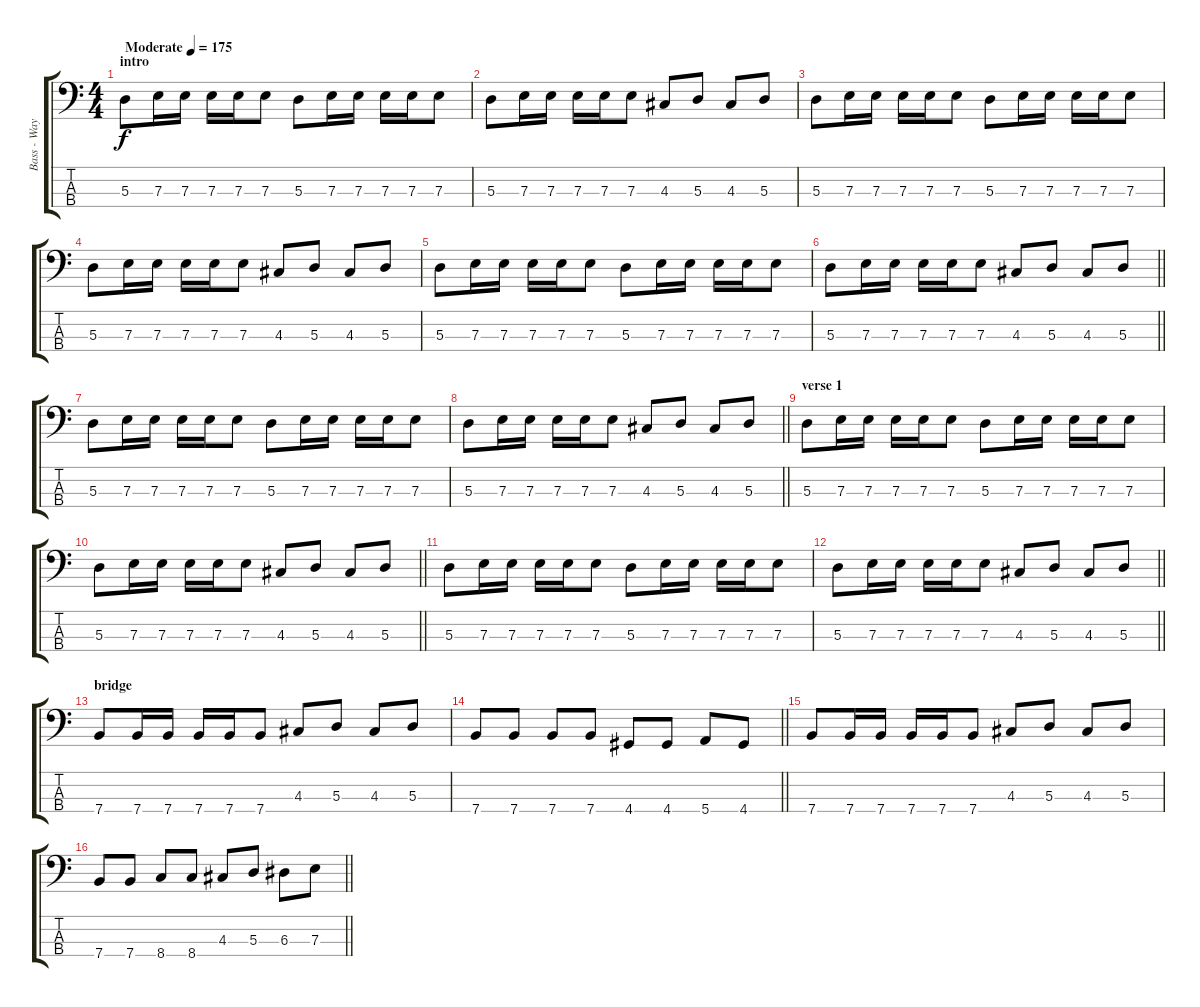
\track ("Bass - Wayne Tyas" "Bass - Way") {instrument electricbasspick}
\staff {score tabs}
\tuning (G2 D2 A1 E1) {hide}
\ts (4 4)
\section ("" "intro")
\tempo (175 "Moderate")
\clef f4
\ks c
5.3.8{dy f instrument electricbasspick} 7.3.16 7.3.16 7.3.16 7.3.16 7.3.8 5.3.8 7.3.16 7.3.16 7.3.16 7.3.16 7.3.8 |
5.3.8 7.3.16 7.3.16 7.3.16 7.3.16 7.3.8 4.3.8 5.3.8 4.3.8 5.3.8 |
5.3.8 7.3.16 7.3.16 7.3.16 7.3.16 7.3.8 5.3.8 7.3.16 7.3.16 7.3.16 7.3.16 7.3.8 |
5.3.8 7.3.16 7.3.16 7.3.16 7.3.16 7.3.8 4.3.8 5.3.8 4.3.8 5.3.8 |
5.3.8 7.3.16 7.3.16 7.3.16 7.3.16 7.3.8 5.3.8 7.3.16 7.3.16 7.3.16 7.3.16 7.3.8 |
\barLineRight lightlight
5.3.8 7.3.16 7.3.16 7.3.16 7.3.16 7.3.8 4.3.8 5.3.8 4.3.8 5.3.8 |
5.3.8 7.3.16 7.3.16 7.3.16 7.3.16 7.3.8 5.3.8 7.3.16 7.3.16 7.3.16 7.3.16 7.3.8 |
\barLineRight lightlight
5.3.8 7.3.16 7.3.16 7.3.16 7.3.16 7.3.8 4.3.8 5.3.8 4.3.8 5.3.8 |
\section ("" "verse 1")
5.3.8 7.3.16 7.3.16 7.3.16 7.3.16 7.3.8 5.3.8 7.3.16 7.3.16 7.3.16 7.3.16 7.3.8 |
\barLineRight lightlight
5.3.8 7.3.16 7.3.16 7.3.16 7.3.16 7.3.8 4.3.8 5.3.8 4.3.8 5.3.8 |
5.3.8 7.3.16 7.3.16 7.3.16 7.3.16 7.3.8 5.3.8 7.3.16 7.3.16 7.3.16 7.3.16 7.3.8 |
\barLineRight lightlight
5.3.8 7.3.16 7.3.16 7.3.16 7.3.16 7.3.8 4.3.8 5.3.8 4.3.8 5.3.8 |
\section ("" "bridge")
7.4.8 7.4.16 7.4.16 7.4.16 7.4.16 7.4.8 4.3.8 5.3.8 4.3.8 5.3.8 |
\barLineRight lightlight
7.4.8 7.4.8 7.4.8 7.4.8 4.4.8 4.4.8 5.4.8 4.4.8 |
7.4.8 7.4.16 7.4.16 7.4.16 7.4.16 7.4.8 4.3.8 5.3.8 4.3.8 5.3.8 |
\barLineRight lightlight
7.4.8 7.4.8 8.4.8 8.4.8 4.3.8 5.3.8 6.3.8 7.3.8
